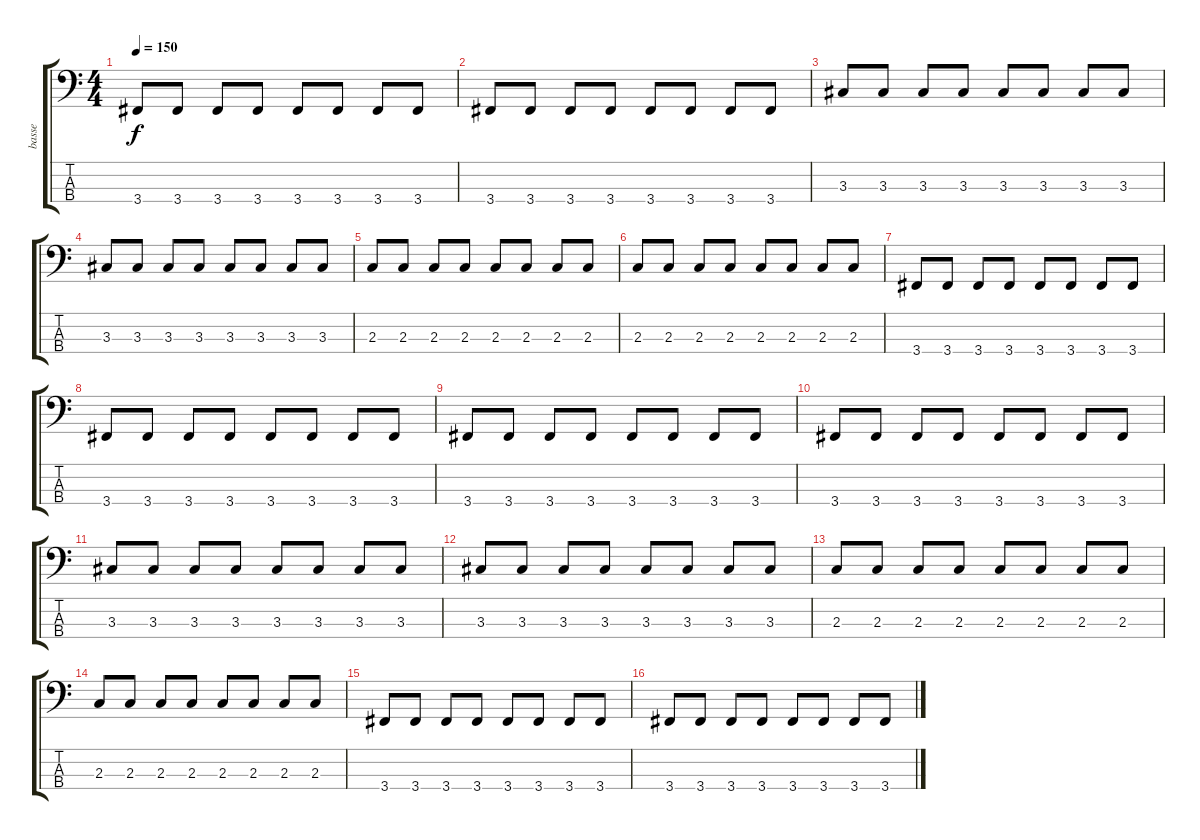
\track ("basse" "basse") {instrument electricbasspick}
\staff {score tabs}
\tuning (Ab2 Eb2 Bb1 Eb1) {hide}
\ts (4 4)
\tempo 150
\clef f4
\ks c
3.4.8{dy f} 3.4.8 3.4.8 3.4.8 3.4.8 3.4.8 3.4.8 3.4.8 |
3.4.8 3.4.8 3.4.8 3.4.8 3.4.8 3.4.8 3.4.8 3.4.8 |
3.3.8 3.3.8 3.3.8 3.3.8 3.3.8 3.3.8 3.3.8 3.3.8 |
3.3.8 3.3.8 3.3.8 3.3.8 3.3.8 3.3.8 3.3.8 3.3.8 |
2.3.8 2.3.8 2.3.8 2.3.8 2.3.8 2.3.8 2.3.8 2.3.8 |
2.3.8 2.3.8 2.3.8 2.3.8 2.3.8 2.3.8 2.3.8 2.3.8 |
3.4.8 3.4.8 3.4.8 3.4.8 3.4.8 3.4.8 3.4.8 3.4.8 |
3.4.8 3.4.8 3.4.8 3.4.8 3.4.8 3.4.8 3.4.8 3.4.8 |
3.4.8 3.4.8 3.4.8 3.4.8 3.4.8 3.4.8 3.4.8 3.4.8 |
3.4.8 3.4.8 3.4.8 3.4.8 3.4.8 3.4.8 3.4.8 3.4.8 |
3.3.8 3.3.8 3.3.8 3.3.8 3.3.8 3.3.8 3.3.8 3.3.8 |
3.3.8 3.3.8 3.3.8 3.3.8 3.3.8 3.3.8 3.3.8 3.3.8 |
2.3.8 2.3.8 2.3.8 2.3.8 2.3.8 2.3.8 2.3.8 2.3.8 |
2.3.8 2.3.8 2.3.8 2.3.8 2.3.8 2.3.8 2.3.8 2.3.8 |
3.4.8 3.4.8 3.4.8 3.4.8 3.4.8 3.4.8 3.4.8 3.4.8 |
3.4.8 3.4.8 3.4.8 3.4.8 3.4.8 3.4.8 3.4.8 3.4.8
